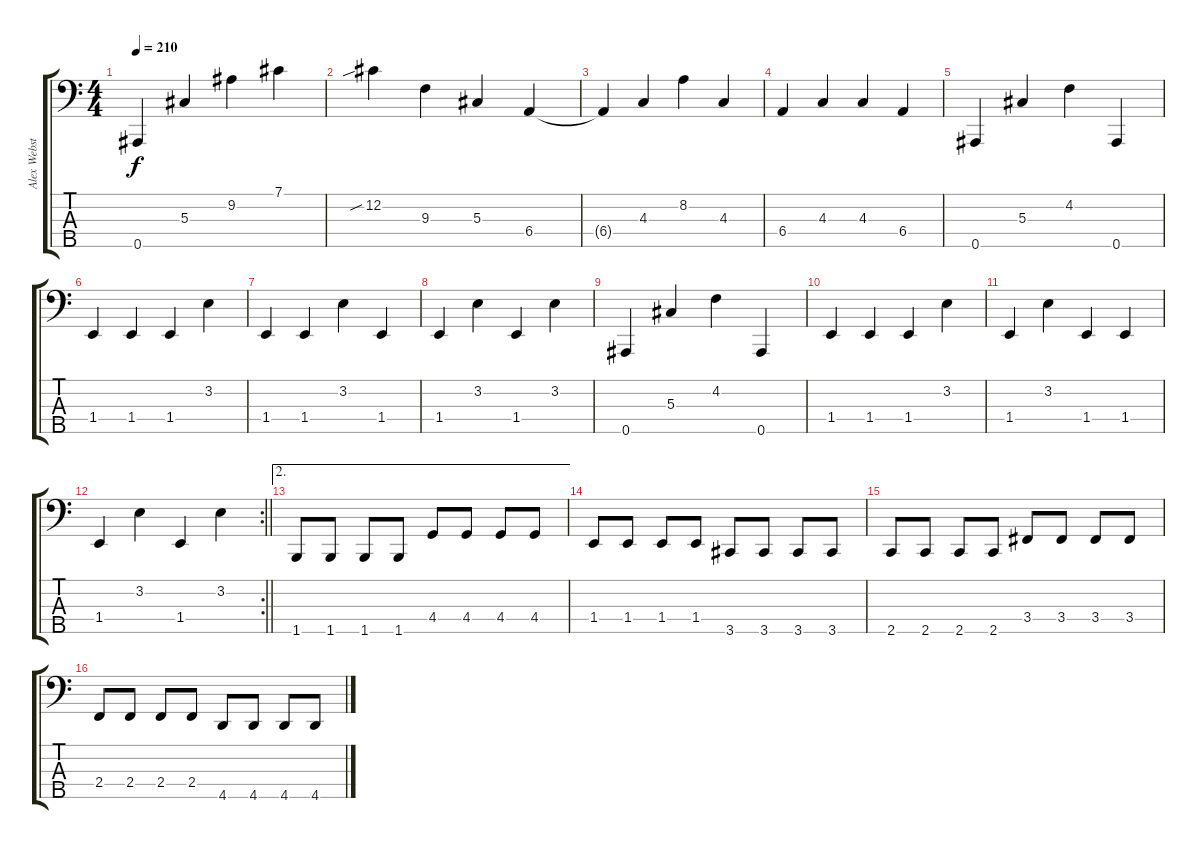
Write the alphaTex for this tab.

\track ("Alex Webster" "Alex Webst") {instrument electricbassfinger}
\staff {score tabs}
\tuning (Gb2 Db2 Ab1 Eb1 Bb0) {hide}
\ts (4 4)
\tempo 210
\clef f4
\ks c
0.5.4{dy f} 5.3.4 9.2.4 7.1.4 |
12.2{sib}.4 9.3.4 5.3.4 6.4.4 |
6.4{t}.4 4.3.4 8.2.4 4.3.4 |
6.4.4 4.3.4 4.3.4 6.4.4 |
0.5.4 5.3.4 4.2.4 0.5.4 |
1.4.4 1.4.4 1.4.4 3.2.4 |
1.4.4 1.4.4 3.2.4 1.4.4 |
1.4.4 3.2.4 1.4.4 3.2.4 |
0.5.4 5.3.4 4.2.4 0.5.4 |
1.4.4 1.4.4 1.4.4 3.2.4 |
1.4.4 3.2.4 1.4.4 1.4.4 |
\rc 2
\barLineRight lightlight
1.4.4 3.2.4 1.4.4 3.2.4 |
\ae 2
1.5.8 1.5.8 1.5.8 1.5.8 4.4.8 4.4.8 4.4.8 4.4.8 |
1.4.8 1.4.8 1.4.8 1.4.8 3.5.8 3.5.8 3.5.8 3.5.8 |
2.5.8 2.5.8 2.5.8 2.5.8 3.4.8 3.4.8 3.4.8 3.4.8 |
2.4.8 2.4.8 2.4.8 2.4.8 4.5.8 4.5.8 4.5.8 4.5.8
